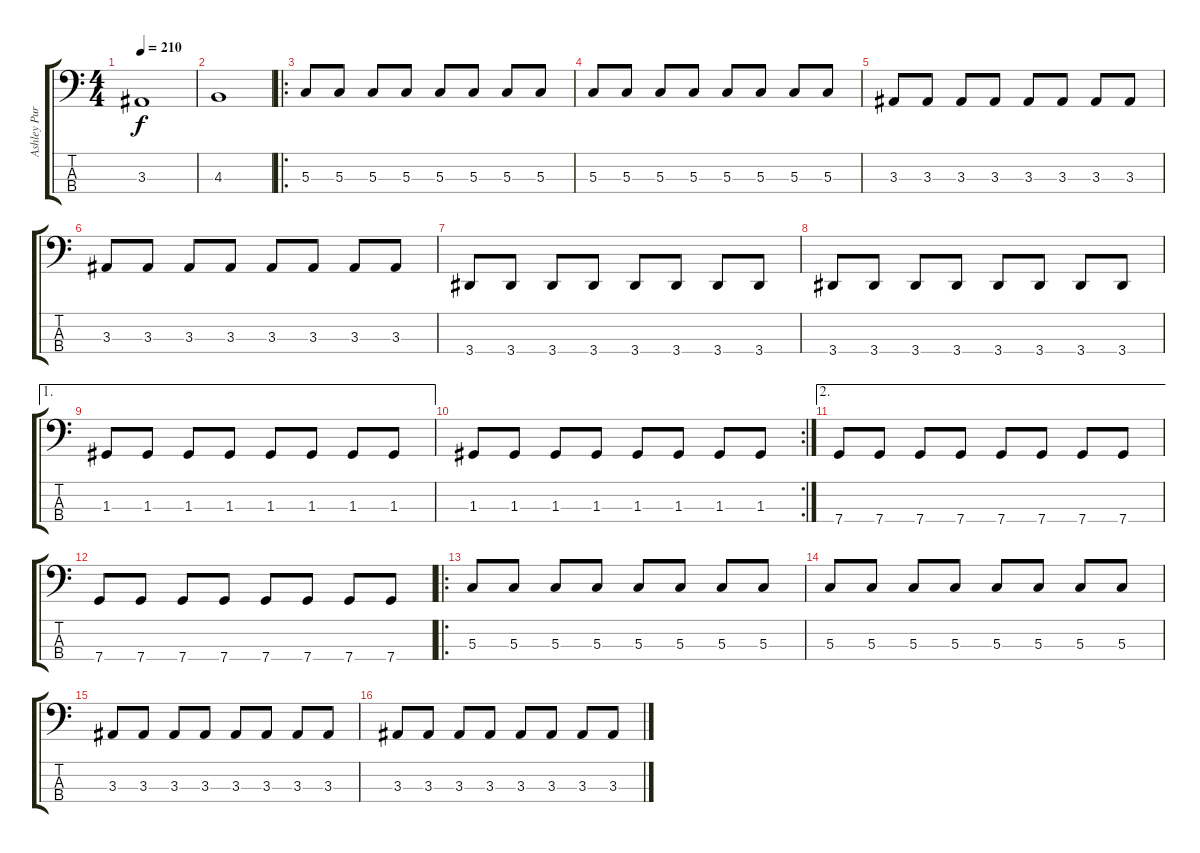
\track ("Ashley Purdy" "Ashley Pur") {instrument electricbasspick}
\staff {score tabs}
\tuning (F2 C2 G1 C1) {hide}
\ts (4 4)
\tempo 210
\clef f4
\ks c
3.3.1{dy f} |
4.3.1 |
\ro
5.3.8 5.3.8 5.3.8 5.3.8 5.3.8 5.3.8 5.3.8 5.3.8 |
5.3.8 5.3.8 5.3.8 5.3.8 5.3.8 5.3.8 5.3.8 5.3.8 |
3.3.8 3.3.8 3.3.8 3.3.8 3.3.8 3.3.8 3.3.8 3.3.8 |
3.3.8 3.3.8 3.3.8 3.3.8 3.3.8 3.3.8 3.3.8 3.3.8 |
3.4.8 3.4.8 3.4.8 3.4.8 3.4.8 3.4.8 3.4.8 3.4.8 |
3.4.8 3.4.8 3.4.8 3.4.8 3.4.8 3.4.8 3.4.8 3.4.8 |
\ae 1
1.3.8 1.3.8 1.3.8 1.3.8 1.3.8 1.3.8 1.3.8 1.3.8 |
\rc 2
1.3.8 1.3.8 1.3.8 1.3.8 1.3.8 1.3.8 1.3.8 1.3.8 |
\ae 2
7.4.8 7.4.8 7.4.8 7.4.8 7.4.8 7.4.8 7.4.8 7.4.8 |
7.4.8 7.4.8 7.4.8 7.4.8 7.4.8 7.4.8 7.4.8 7.4.8 |
\ro
5.3.8 5.3.8 5.3.8 5.3.8 5.3.8 5.3.8 5.3.8 5.3.8 |
5.3.8 5.3.8 5.3.8 5.3.8 5.3.8 5.3.8 5.3.8 5.3.8 |
3.3.8 3.3.8 3.3.8 3.3.8 3.3.8 3.3.8 3.3.8 3.3.8 |
3.3.8 3.3.8 3.3.8 3.3.8 3.3.8 3.3.8 3.3.8 3.3.8
